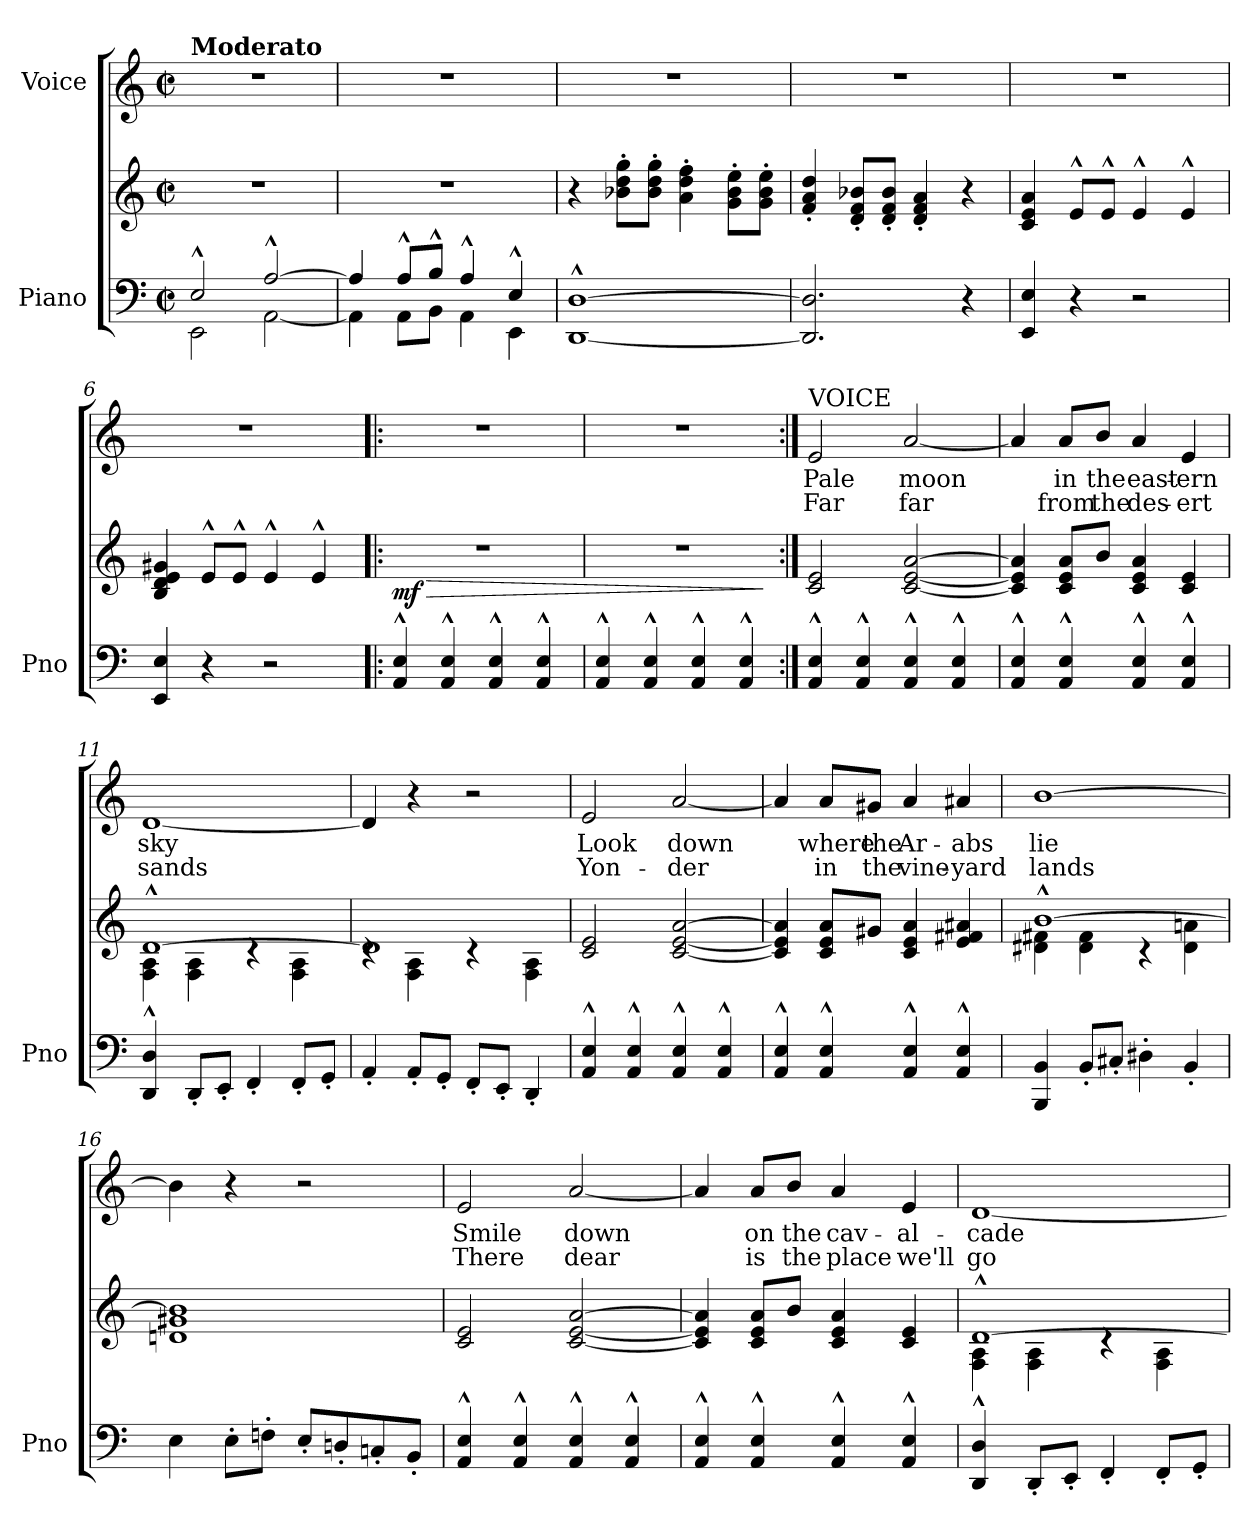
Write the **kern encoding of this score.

**kern	**kern	**dynam	**kern	**text	**text
*part2	*part2	*part2	*part1	*part1	*part1
*staff3	*staff2	*staff2/3	*staff1	*staff1	*staff1
*I"Piano	*	*	*I"Voice	*	*
*I'Pno	*	*	*	*	*
*clefF4	*clefG2	*	*clefG2	*	*
*k[]	*k[]	*	*k[]	*	*
*M2/2	*M2/2	*	*M2/2	*	*
*met(c|)	*met(c|)	*	*met(c|)	*	*
=1	=1	=1	=1	=1	=1
*^	*	*	*	*	*
!	!	!	!	!LO:TX:a:B:t=Moderato	!	!
2E^^/	2EE\	1r	.	1r	.	.
[2A^^/	[2AA\	.	.	.	.	.
=2	=2	=2	=2	=2	=2	=2
4A/]	4AA\]	1r	.	1r	.	.
8A^^/L	8AA\L	.	.	.	.	.
8B^^/J	8BB\J	.	.	.	.	.
4A^^/	4AA\	.	.	.	.	.
4E^^/	4EE\	.	.	.	.	.
*v	*v	*	*	*	*	*
=3	=3	=3	=3	=3	=3
[1DD^^ [1D^^	4r	.	1r	.	.
.	8b-X\' 8dd\' 8gg\'L	.	.	.	.
.	8b-\' 8dd\' 8gg\'J	.	.	.	.
.	4a\' 4dd\' 4ff\'	.	.	.	.
.	8g\' 8b-\' 8ee\'L	.	.	.	.
.	8g\' 8b-\' 8ee\'J	.	.	.	.
=4	=4	=4	=4	=4	=4
2.DD/] 2.D/]	4f/' 4a/' 4dd/'	.	1r	.	.
.	8d/' 8f/' 8b-X/'L	.	.	.	.
.	8d/' 8f/' 8b-/'J	.	.	.	.
.	4d/' 4f/' 4a/'	.	.	.	.
4r	4r	.	.	.	.
=5	=5	=5	=5	=5	=5
!	!	!LO:DY:b	!	!	!
4EE/ 4E/	4c/ 4e/ 4a/	other-dynamics	1r	.	.
4r	8e^^/L	.	.	.	.
.	8e^^/J	.	.	.	.
2r	4e^^/	.	.	.	.
.	4e^^/	.	.	.	.
=6	=6	=6	=6	=6	=6
!	!	!LO:DY:b	!	!	!
4EE/ 4E/	4B/ 4d/ 4e/ 4g#X/	other-dynamics	1r	.	.
4r	8e^^/L	.	.	.	.
.	8e^^/J	.	.	.	.
2r	4e^^/	.	.	.	.
.	4e^^/	.	.	.	.
!!LO:LB:g=z
=7!|:	=7!|:	=7!|:	=7!|:	=7!|:	=7!|:
!	!	!LO:HP:b	!	!	!
!	!	!LO:DY:n=1:b	!	!	!
4AA/^^ 4E/^^	1r	> mf	1r	.	.
4AA/^^ 4E/^^	.	.	.	.	.
4AA/^^ 4E/^^	.	.	.	.	.
4AA/^^ 4E/^^	.	.	.	.	.
=8	=8	=8	=8	=8	=8
4AA/^^ 4E/^^	1r	.	1r	.	.
4AA/^^ 4E/^^	.	.	.	.	.
4AA/^^ 4E/^^	.	.	.	.	.
4AA/^^ 4E/^^	.	.	.	.	.
.	.	]	.	.	.
=9:|!	=9:|!	=9:|!	=9:|!	=9:|!	=9:|!
!	!	!	!LO:TX:a:t=VOICE	!	!
!	!	!	!	!LO:LY:b	!LO:LY:b
4AA/^^ 4E/^^	2c/ 2e/	.	2e/	Pale	Far
4AA/^^ 4E/^^	.	.	.	.	.
!	!	!	!	!LO:LY:b	!LO:LY:b
4AA/^^ 4E/^^	[2c/ [2e/ [2a/	.	[2a/	moon	far
4AA/^^ 4E/^^	.	.	.	.	.
=10	=10	=10	=10	=10	=10
4AA/^^ 4E/^^	4c/] 4e/] 4a/]	.	4a/]	.	.
!	!	!	!	!LO:LY:b	!LO:LY:b
4AA/^^ 4E/^^	8c/ 8e/ 8a/L	.	8a/L	in	from
!	!	!	!	!LO:LY:b	!LO:LY:b
.	8b/J	.	8b/J	the	the
!	!	!	!	!LO:LY:b	!LO:LY:b
4AA/^^ 4E/^^	4c/ 4e/ 4a/	.	4a/	east-	des-
!	!	!	!	!LO:LY:b	!LO:LY:b
4AA/^^ 4E/^^	4c/ 4e/	.	4e/	-ern	-ert
=11	=11	=11	=11	=11	=11
*	*^	*	*	*	*
!	!	!	!	!	!LO:LY:b	!LO:LY:b
4DD/^^ 4D/^^	[1d^^	4F\ 4A\	.	[1d	sky	sands
8DD'/L	.	4F\ 4A\	.	.	.	.
8EE'/J	.	.	.	.	.	.
4FF'/	.	4rc	.	.	.	.
8FF'/L	.	4F\ 4A\	.	.	.	.
8GG'/J	.	.	.	.	.	.
=12	=12	=12	=12	=12	=12	=12
4AA'/	1d]	4rc	.	4d/]	.	.
8AA'/L	.	4F\ 4A\	.	4r	.	.
8GG'/J	.	.	.	.	.	.
8FF'/L	.	4rc	.	2r	.	.
8EE'/J	.	.	.	.	.	.
4DD'/	.	4F\ 4A\	.	.	.	.
=13	=13	=13	=13	=13	=13	=13
!	!	!	!	!	!LO:LY:b	!LO:LY:b
*	*v	*v	*	*	*	*
4AA/^^ 4E/^^	2c/ 2e/	.	2e/	Look	Yon-
4AA/^^ 4E/^^	.	.	.	.	.
!	!	!	!	!LO:LY:b	!LO:LY:b
4AA/^^ 4E/^^	[2c/ [2e/ [2a/	.	[2a/	down	-der
4AA/^^ 4E/^^	.	.	.	.	.
!!LO:LB:g=z
=14	=14	=14	=14	=14	=14
4AA/^^ 4E/^^	4c/] 4e/] 4a/]	.	4a/]	.	.
!	!	!	!	!LO:LY:b	!LO:LY:b
4AA/^^ 4E/^^	8c/ 8e/ 8a/L	.	8a/L	where	in
!	!	!	!	!LO:LY:b	!LO:LY:b
.	8g#X/J	.	8g#X/J	the	the
!	!	!	!	!LO:LY:b	!LO:LY:b
4AA/^^ 4E/^^	4c/ 4e/ 4a/	.	4a/	Ar-	vine-
!	!	!	!	!LO:LY:b	!LO:LY:b
4AA/^^ 4E/^^	4e/ 4f#X/ 4a#X/	.	4a#X/	-abs	-yard
=15	=15	=15	=15	=15	=15
*	*^	*	*	*	*
!	!	!	!	!	!LO:LY:b	!LO:LY:b
4BBB/ 4BB/	[1b^^	4d#X\ 4f#X\	.	[1b	lie	lands
8BB'/L	.	4d#\ 4f#\	.	.	.	.
8C#X'/J	.	.	.	.	.	.
4D#X'\	.	4r	.	.	.	.
4BB'/	.	4d#\ 4an\	.	.	.	.
*	*v	*v	*	*	*	*
=16	=16	=16	=16	=16	=16
4E\	1dn 1g#X 1b]	.	4b\]	.	.
8E'\L	.	.	4r	.	.
8Fn'\J	.	.	.	.	.
8E'/L	.	.	2r	.	.
8Dn'/	.	.	.	.	.
8Cn'/	.	.	.	.	.
8BB'/J	.	.	.	.	.
=17	=17	=17	=17	=17	=17
!	!	!	!	!LO:LY:b	!LO:LY:b
4AA/^^ 4E/^^	2c/ 2e/	.	2e/	Smile	There
4AA/^^ 4E/^^	.	.	.	.	.
!	!	!	!	!LO:LY:b	!LO:LY:b
4AA/^^ 4E/^^	[2c/ [2e/ [2a/	.	[2a/	down	dear
4AA/^^ 4E/^^	.	.	.	.	.
=18	=18	=18	=18	=18	=18
4AA/^^ 4E/^^	4c/] 4e/] 4a/]	.	4a/]	.	.
!	!	!	!	!LO:LY:b	!LO:LY:b
4AA/^^ 4E/^^	8c/ 8e/ 8a/L	.	8a/L	on	is
!	!	!	!	!LO:LY:b	!LO:LY:b
.	8b/J	.	8b/J	the	the
!	!	!	!	!LO:LY:b	!LO:LY:b
4AA/^^ 4E/^^	4c/ 4e/ 4a/	.	4a/	cav-	place
!	!	!	!	!LO:LY:b	!LO:LY:b
4AA/^^ 4E/^^	4c/ 4e/	.	4e/	-al-	we'll
!!LO:PB:g=z
=19	=19	=19	=19	=19	=19
*	*^	*	*	*	*
!	!	!	!	!	!LO:LY:b	!LO:LY:b
4DD/^^ 4D/^^	[1d^^	4F\ 4A\	.	[1d	-cade	go
8DD'/L	.	4F\ 4A\	.	.	.	.
8EE'/J	.	.	.	.	.	.
4FF'/	.	4rc	.	.	.	.
8FF'/L	.	4F\ 4A\	.	.	.	.
8GG'/J	.	.	.	.	.	.
*	*v	*v	*	*	*	*
=	=	=	=	=	=
*-	*-	*-	*-	*-	*-
